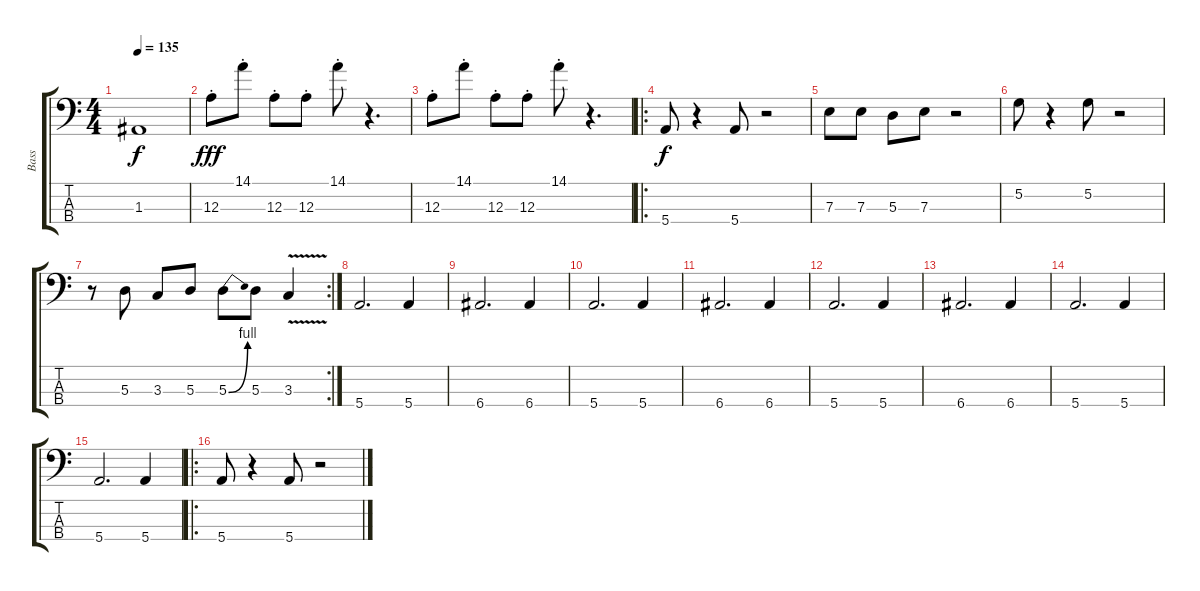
\track ("Bass" "Bass") {instrument electricbassfinger}
\staff {score tabs}
\tuning (G2 D2 A1 E1) {hide}
\ts (4 4)
\tempo 135
\clef f4
\ks c
1.3{t}.1{dy f} |
12.3{st}.8{dy fff} 14.1{st}.8 12.3{st}.8 12.3{st}.8 14.1{st}.8 r.4{d} |
12.3{st}.8 14.1{st}.8 12.3{st}.8 12.3{st}.8 14.1{st}.8 r.4{d} |
\ro
5.4.8{dy f} r.4 5.4.8 r.2 |
7.3.8 7.3.8 5.3.8 7.3.8 r.2 |
5.2.8 r.4 5.2.8 r.2 |
\rc 2
r.8 5.3.8 3.3.8 5.3.8 5.3{be (bend 0 0 60 4)}.8 5.3.8 3.3{v}.4 |
5.4.2{d} 5.4.4 |
6.4.2{d} 6.4.4 |
5.4.2{d} 5.4.4 |
6.4.2{d} 6.4.4 |
5.4.2{d} 5.4.4 |
6.4.2{d} 6.4.4 |
5.4.2{d} 5.4.4 |
5.4.2{d} 5.4.4 |
\ro
5.4.8 r.4 5.4.8 r.2
